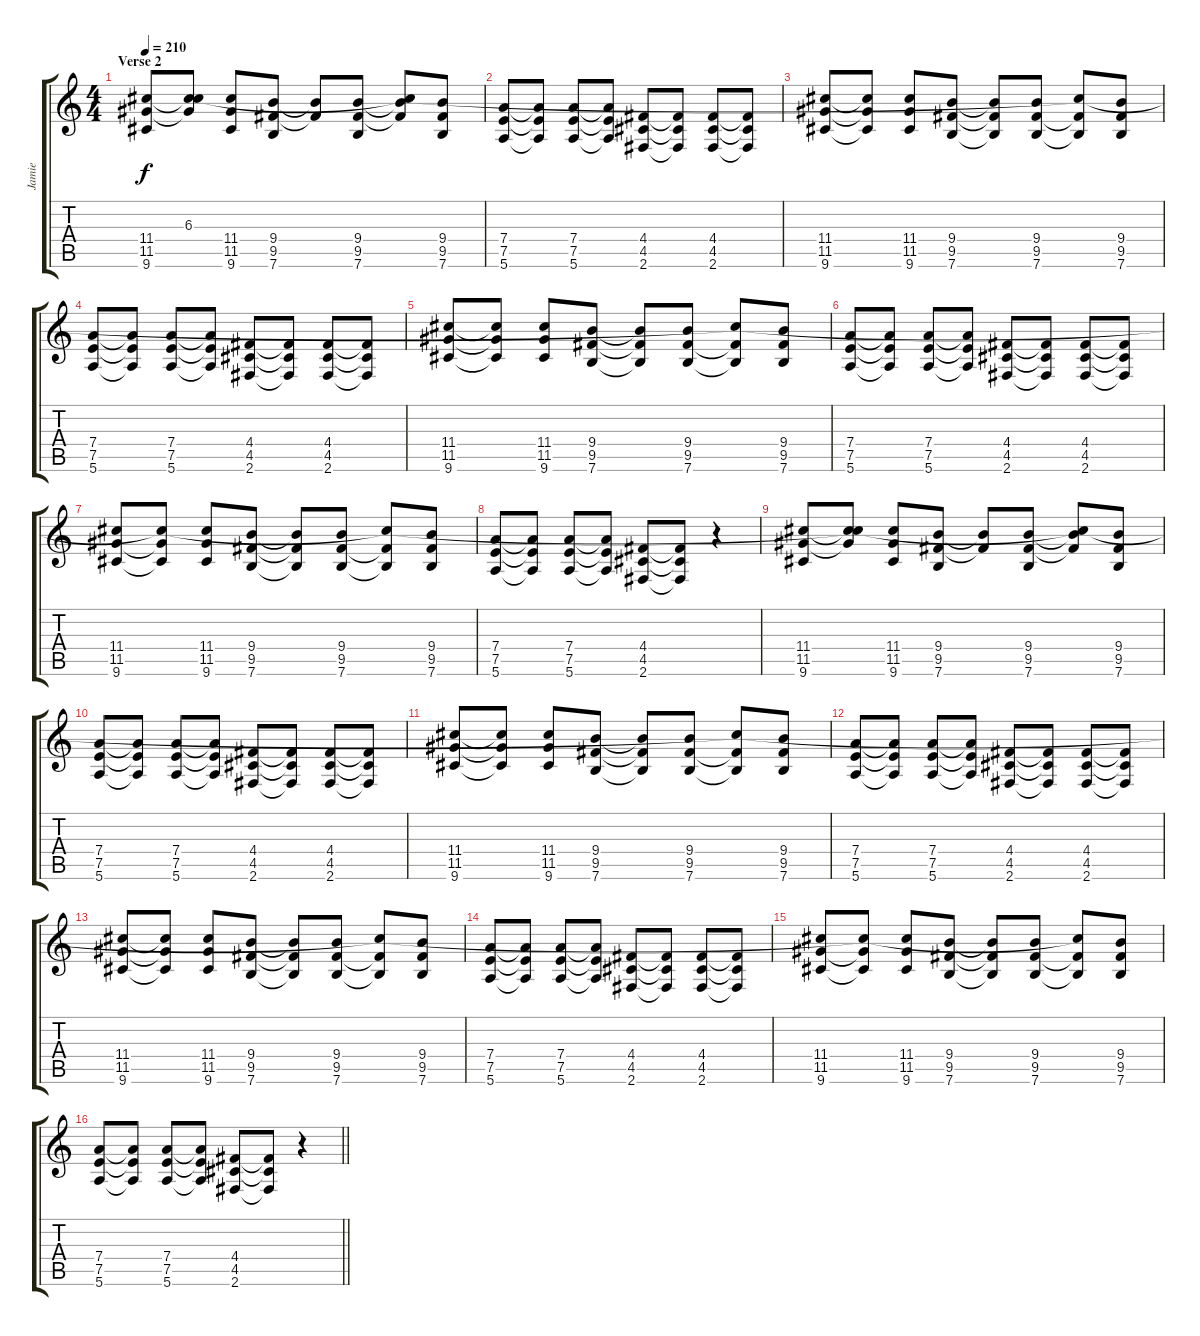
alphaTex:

\track ("Jamie" "Jamie") {instrument overdrivenguitar}
\staff {score tabs}
\tuning (E4 B3 G3 D3 A2 E2) {hide}
\ts (4 4)
\section ("" "Verse 2")
\tempo 210
\clef g2
\ks c
(11.4 11.5 9.6).8{dy f} (6.3{t} 11.4{t} 11.5{t}).8 (11.4 11.5 9.6).8 (9.4 9.5 7.6).8 (9.4{t} 9.5{t}).8 (9.4 9.5 7.6).8 (6.3{t} 9.4{t} 9.5{t}).8 (9.4 9.5 7.6).8 |
(7.4 7.5 5.6).8 (7.4{t} 7.5{t} 5.6{t}).8 (7.4 7.5 5.6).8 (7.4{t} 7.5{t} 5.6{t}).8 (4.4 4.5 2.6).8 (4.4{t} 4.5{t} 2.6{t}).8 (4.4 4.5 2.6).8 (4.4{t} 4.5{t} 2.6{t}).8 |
(11.4 11.5 9.6).8 (11.4{t} 11.5{t} 9.6{t}).8 (11.4 11.5 9.6).8 (9.4 9.5 7.6).8 (9.4{t} 9.5{t} 7.6{t}).8 (9.4 9.5 7.6).8 (6.3{t} 9.5{t} 7.6{t}).8 (9.4 9.5 7.6).8 |
(7.4 7.5 5.6).8 (7.4{t} 7.5{t} 5.6{t}).8 (7.4 7.5 5.6).8 (7.4{t} 7.5{t} 5.6{t}).8 (4.4 4.5 2.6).8 (4.4{t} 4.5{t} 2.6{t}).8 (4.4 4.5 2.6).8 (4.4{t} 4.5{t} 2.6{t}).8 |
(11.4 11.5 9.6).8 (11.4{t} 11.5{t} 9.6{t}).8 (11.4 11.5 9.6).8 (9.4 9.5 7.6).8 (9.4{t} 9.5{t} 7.6{t}).8 (9.4 9.5 7.6).8 (6.3{t} 9.5{t} 7.6{t}).8 (9.4 9.5 7.6).8 |
(7.4 7.5 5.6).8 (7.4{t} 7.5{t} 5.6{t}).8 (7.4 7.5 5.6).8 (7.4{t} 7.5{t} 5.6{t}).8 (4.4 4.5 2.6).8 (4.4{t} 4.5{t} 2.6{t}).8 (4.4 4.5 2.6).8 (4.4{t} 4.5{t} 2.6{t}).8 |
(11.4 11.5 9.6).8 (6.3{t} 11.5{t} 9.6{t}).8 (11.4 11.5 9.6).8 (9.4 9.5 7.6).8 (9.4{t} 9.5{t} 7.6{t}).8 (9.4 9.5 7.6).8 (6.3{t} 9.5{t} 7.6{t}).8 (9.4 9.5 7.6).8 |
(7.4 7.5 5.6).8 (7.4{t} 7.5{t} 5.6{t}).8 (7.4 7.5 5.6).8 (7.4{t} 7.5{t} 5.6{t}).8 (4.4 4.5 2.6).8 (4.4{t} 4.5{t} 2.6{t}).8 r.4 |
(11.4 11.5 9.6).8 (6.3{t} 11.4{t} 11.5{t}).8 (11.4 11.5 9.6).8 (9.4 9.5 7.6).8 (9.4{t} 9.5{t}).8 (9.4 9.5 7.6).8 (6.3{t} 9.4{t} 9.5{t}).8 (9.4 9.5 7.6).8 |
(7.4 7.5 5.6).8 (7.4{t} 7.5{t} 5.6{t}).8 (7.4 7.5 5.6).8 (7.4{t} 7.5{t} 5.6{t}).8 (4.4 4.5 2.6).8 (4.4{t} 4.5{t} 2.6{t}).8 (4.4 4.5 2.6).8 (4.4{t} 4.5{t} 2.6{t}).8 |
(11.4 11.5 9.6).8 (11.4{t} 11.5{t} 9.6{t}).8 (11.4 11.5 9.6).8 (9.4 9.5 7.6).8 (9.4{t} 9.5{t} 7.6{t}).8 (9.4 9.5 7.6).8 (6.3{t} 9.5{t} 7.6{t}).8 (9.4 9.5 7.6).8 |
(7.4 7.5 5.6).8 (7.4{t} 7.5{t} 5.6{t}).8 (7.4 7.5 5.6).8 (7.4{t} 7.5{t} 5.6{t}).8 (4.4 4.5 2.6).8 (4.4{t} 4.5{t} 2.6{t}).8 (4.4 4.5 2.6).8 (4.4{t} 4.5{t} 2.6{t}).8 |
(11.4 11.5 9.6).8 (11.4{t} 11.5{t} 9.6{t}).8 (11.4 11.5 9.6).8 (9.4 9.5 7.6).8 (9.4{t} 9.5{t} 7.6{t}).8 (9.4 9.5 7.6).8 (6.3{t} 9.5{t} 7.6{t}).8 (9.4 9.5 7.6).8 |
(7.4 7.5 5.6).8 (7.4{t} 7.5{t} 5.6{t}).8 (7.4 7.5 5.6).8 (7.4{t} 7.5{t} 5.6{t}).8 (4.4 4.5 2.6).8 (4.4{t} 4.5{t} 2.6{t}).8 (4.4 4.5 2.6).8 (4.4{t} 4.5{t} 2.6{t}).8 |
(11.4 11.5 9.6).8 (6.3{t} 11.5{t} 9.6{t}).8 (11.4 11.5 9.6).8 (9.4 9.5 7.6).8 (9.4{t} 9.5{t} 7.6{t}).8 (9.4 9.5 7.6).8 (6.3{t} 9.5{t} 7.6{t}).8 (9.4 9.5 7.6).8 |
\barLineRight lightlight
(7.4 7.5 5.6).8 (7.4{t} 7.5{t} 5.6{t}).8 (7.4 7.5 5.6).8 (7.4{t} 7.5{t} 5.6{t}).8 (4.4 4.5 2.6).8 (4.4{t} 4.5{t} 2.6{t}).8 r.4
